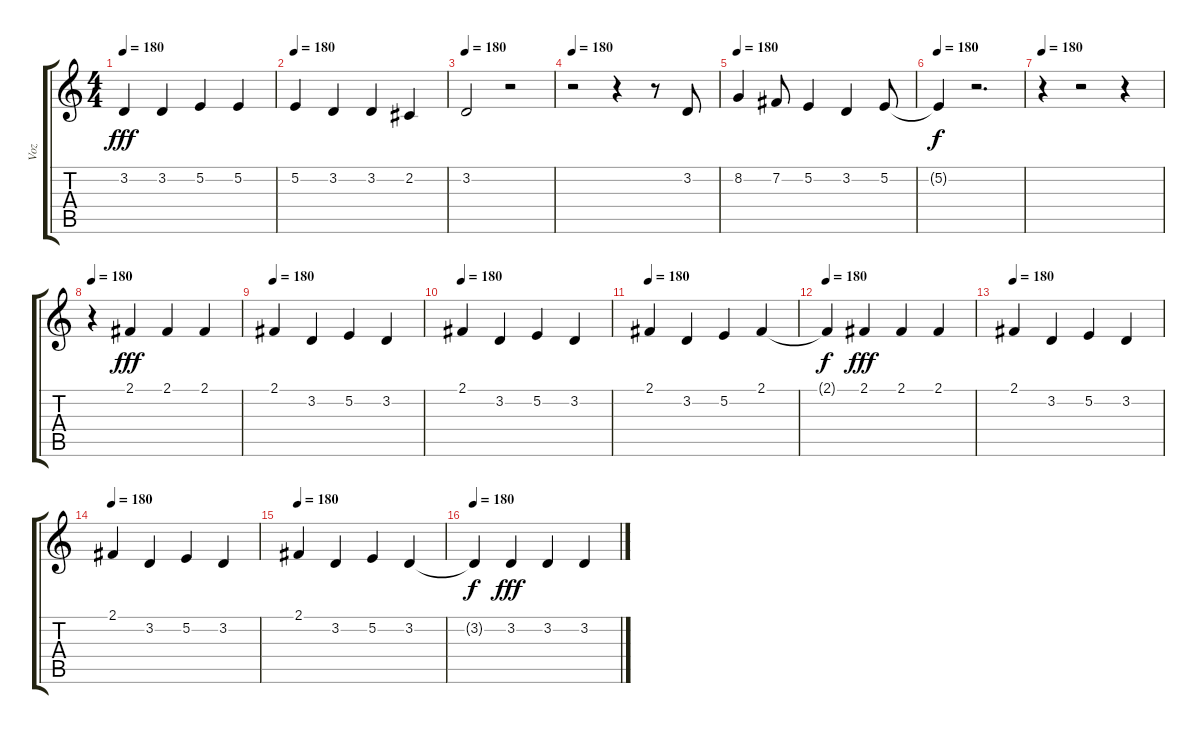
\track ("Voz" "Voz") {instrument lead1square}
\staff {score tabs}
\tuning (E4 B3 G3 D3 A2 E2) {hide}
\ts (4 4)
\tempo 180
\clef g2
\ks c
3.2.4{dy fff} 3.2.4 5.2.4 5.2.4 |
\tempo 180
5.2.4 3.2.4 3.2.4 2.2.4 |
\tempo 180
3.2.2 r.2 |
\tempo 180
r.2 r.4 r.8 3.2.8 |
\tempo 180
8.2.4 7.2.8 5.2.4 3.2.4 5.2.8 |
\tempo 180
5.2{t}.4{dy f} r.2{d} |
\tempo 180
r.4 r.2 r.4 |
\tempo 180
r.4 2.1.4{dy fff} 2.1.4 2.1.4 |
\tempo 180
2.1.4 3.2.4 5.2.4 3.2.4 |
\tempo 180
2.1.4 3.2.4 5.2.4 3.2.4 |
\tempo 180
2.1.4 3.2.4 5.2.4 2.1.4 |
\tempo 180
2.1{t}.4{dy f} 2.1.4{dy fff} 2.1.4 2.1.4 |
\tempo 180
2.1.4 3.2.4 5.2.4 3.2.4 |
\tempo 180
2.1.4 3.2.4 5.2.4 3.2.4 |
\tempo 180
2.1.4 3.2.4 5.2.4 3.2.4 |
\tempo 180
3.2{t}.4{dy f} 3.2.4{dy fff} 3.2.4 3.2.4
